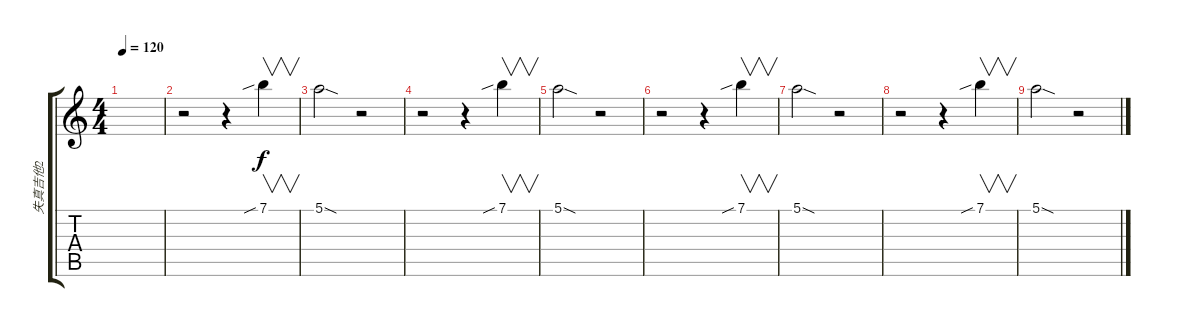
\track ("失真吉他2" "失真吉他2") {instrument distortionguitar}
\staff {score tabs}
\tuning (E4 B3 G3 D3 A2 E2) {hide}
\ts (4 4)
\tempo 120
\clef g2
\ks c
|
r.2 r.4 7.1{sib}.4{v} |
5.1{sod}.2 r.2 |
r.2 r.4 7.1{sib}.4{v} |
5.1{sod}.2 r.2 |
r.2 r.4 7.1{sib}.4{v} |
5.1{sod}.2 r.2 |
r.2 r.4 7.1{sib}.4{v} |
5.1{sod}.2 r.2
